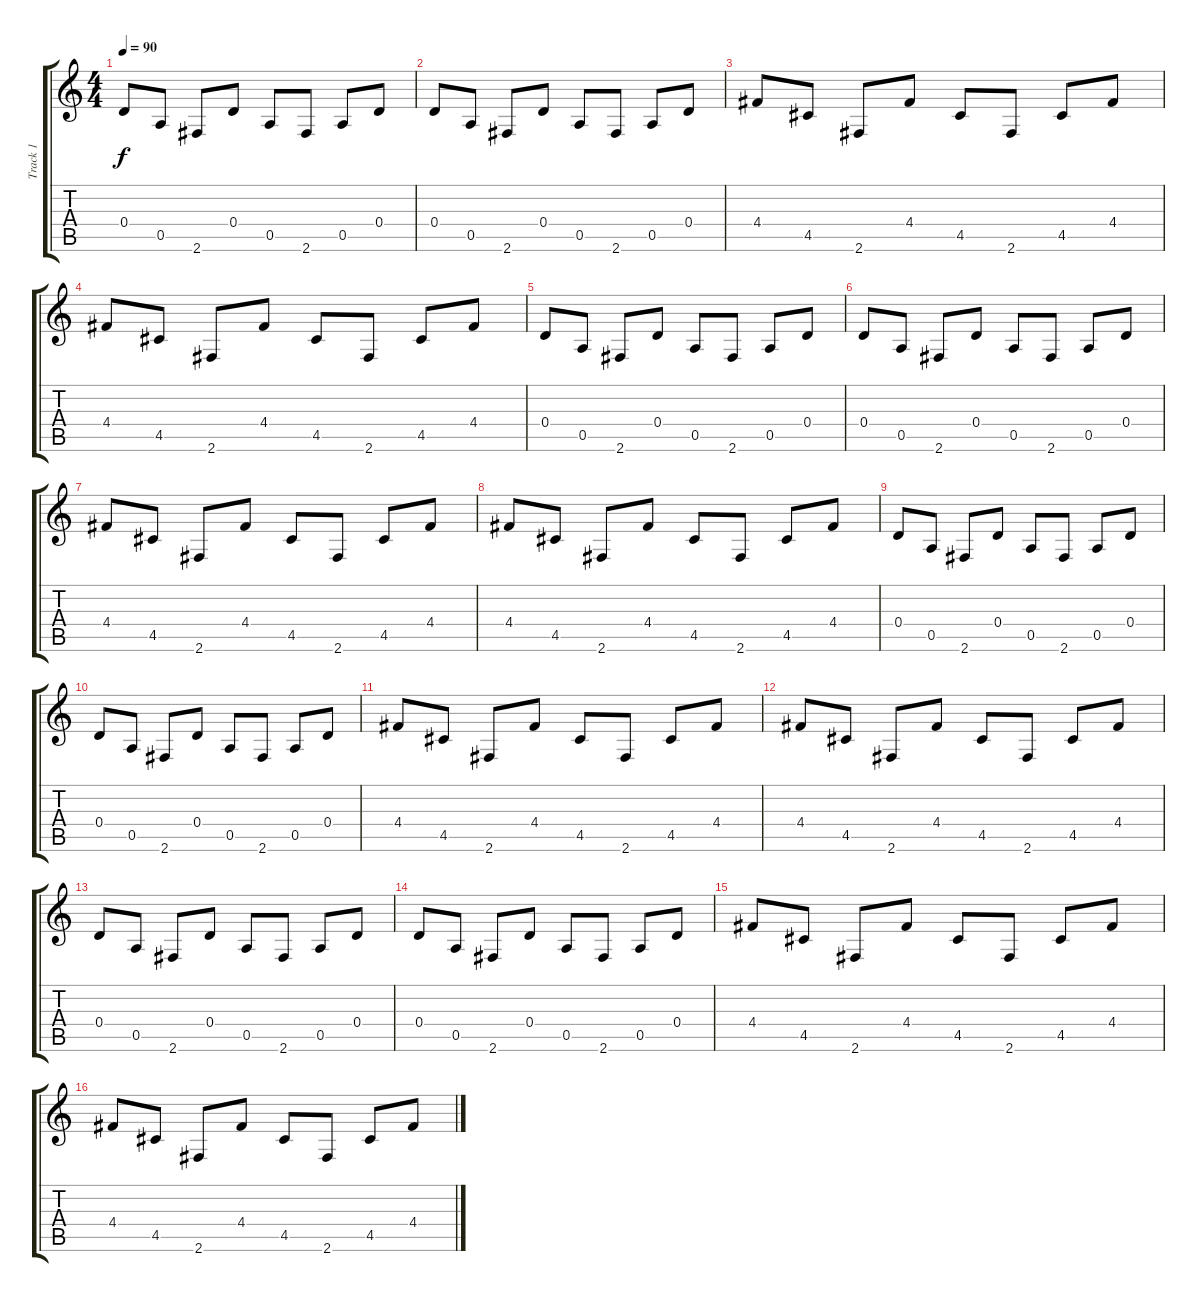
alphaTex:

\track ("Track 1" "Track 1") {instrument distortionguitar}
\staff {score tabs}
\tuning (E4 B3 G3 D3 A2 E2) {hide}
\ts (4 4)
\tempo 90
\clef g2
\ks c
0.4.8{dy f} 0.5.8 2.6.8 0.4.8 0.5.8 2.6.8 0.5.8 0.4.8 |
0.4.8 0.5.8 2.6.8 0.4.8 0.5.8 2.6.8 0.5.8 0.4.8 |
4.4.8 4.5.8 2.6.8 4.4.8 4.5.8 2.6.8 4.5.8 4.4.8 |
4.4.8 4.5.8 2.6.8 4.4.8 4.5.8 2.6.8 4.5.8 4.4.8 |
0.4.8 0.5.8 2.6.8 0.4.8 0.5.8 2.6.8 0.5.8 0.4.8 |
0.4.8 0.5.8 2.6.8 0.4.8 0.5.8 2.6.8 0.5.8 0.4.8 |
4.4.8 4.5.8 2.6.8 4.4.8 4.5.8 2.6.8 4.5.8 4.4.8 |
4.4.8 4.5.8 2.6.8 4.4.8 4.5.8 2.6.8 4.5.8 4.4.8 |
0.4.8 0.5.8 2.6.8 0.4.8 0.5.8 2.6.8 0.5.8 0.4.8 |
0.4.8 0.5.8 2.6.8 0.4.8 0.5.8 2.6.8 0.5.8 0.4.8 |
4.4.8 4.5.8 2.6.8 4.4.8 4.5.8 2.6.8 4.5.8 4.4.8 |
4.4.8 4.5.8 2.6.8 4.4.8 4.5.8 2.6.8 4.5.8 4.4.8 |
0.4.8 0.5.8 2.6.8 0.4.8 0.5.8 2.6.8 0.5.8 0.4.8 |
0.4.8 0.5.8 2.6.8 0.4.8 0.5.8 2.6.8 0.5.8 0.4.8 |
4.4.8 4.5.8 2.6.8 4.4.8 4.5.8 2.6.8 4.5.8 4.4.8 |
4.4.8 4.5.8 2.6.8 4.4.8 4.5.8 2.6.8 4.5.8 4.4.8
